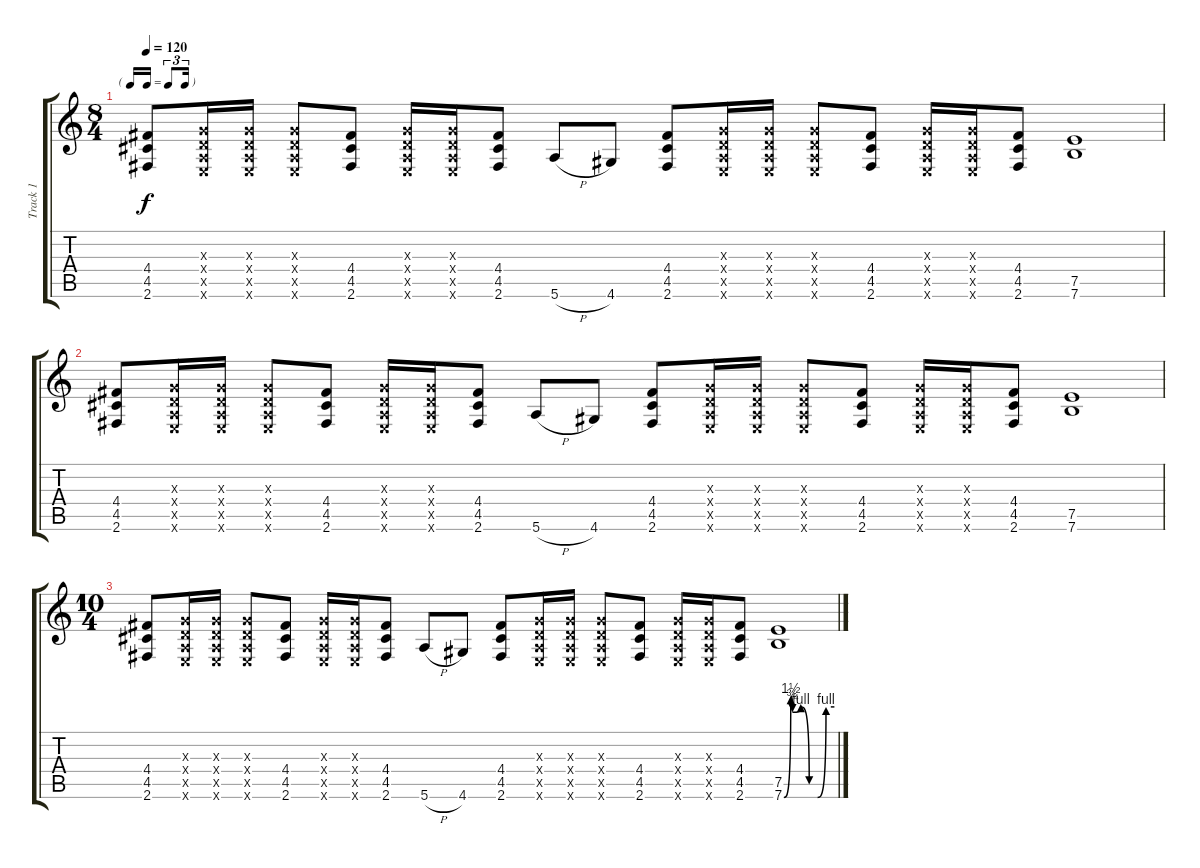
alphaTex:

\track ("Track 1" "Track 1") {instrument distortionguitar}
\staff {score tabs}
\tuning (E4 B3 G3 D3 A2 E2) {hide}
\ts (8 4)
\tf triplet16th
\tempo 120
\clef g2
\ks c
(4.4 4.5 2.6).8{dy f} (0.3{x} 0.4{x} 0.5{x} 0.6{x}).16 (0.3{x} 0.4{x} 0.5{x} 0.6{x}).16 (0.3{x} 0.4{x} 0.5{x} 0.6{x}).8 (4.4 4.5 2.6).8 (0.3{x} 0.4{x} 0.5{x} 0.6{x}).16 (0.3{x} 0.4{x} 0.5{x} 0.6{x}).16 (4.4 4.5 2.6).8 5.6{h}.8 4.6.8 (4.4 4.5 2.6).8 (0.3{x} 0.4{x} 0.5{x} 0.6{x}).16 (0.3{x} 0.4{x} 0.5{x} 0.6{x}).16 (0.3{x} 0.4{x} 0.5{x} 0.6{x}).8 (4.4 4.5 2.6).8 (0.3{x} 0.4{x} 0.5{x} 0.6{x}).16 (0.3{x} 0.4{x} 0.5{x} 0.6{x}).16 (4.4 4.5 2.6).8 (7.5 7.6).1 |
(4.4 4.5 2.6).8 (0.3{x} 0.4{x} 0.5{x} 0.6{x}).16 (0.3{x} 0.4{x} 0.5{x} 0.6{x}).16 (0.3{x} 0.4{x} 0.5{x} 0.6{x}).8 (4.4 4.5 2.6).8 (0.3{x} 0.4{x} 0.5{x} 0.6{x}).16 (0.3{x} 0.4{x} 0.5{x} 0.6{x}).16 (4.4 4.5 2.6).8 5.6{h}.8 4.6.8 (4.4 4.5 2.6).8 (0.3{x} 0.4{x} 0.5{x} 0.6{x}).16 (0.3{x} 0.4{x} 0.5{x} 0.6{x}).16 (0.3{x} 0.4{x} 0.5{x} 0.6{x}).8 (4.4 4.5 2.6).8 (0.3{x} 0.4{x} 0.5{x} 0.6{x}).16 (0.3{x} 0.4{x} 0.5{x} 0.6{x}).16 (4.4 4.5 2.6).8 (7.5 7.6).1 |
\ts (10 4)
(4.4 4.5 2.6).8 (0.3{x} 0.4{x} 0.5{x} 0.6{x}).16 (0.3{x} 0.4{x} 0.5{x} 0.6{x}).16 (0.3{x} 0.4{x} 0.5{x} 0.6{x}).8 (4.4 4.5 2.6).8 (0.3{x} 0.4{x} 0.5{x} 0.6{x}).16 (0.3{x} 0.4{x} 0.5{x} 0.6{x}).16 (4.4 4.5 2.6).8 5.6{h}.8 4.6.8 (4.4 4.5 2.6).8 (0.3{x} 0.4{x} 0.5{x} 0.6{x}).16 (0.3{x} 0.4{x} 0.5{x} 0.6{x}).16 (0.3{x} 0.4{x} 0.5{x} 0.6{x}).8 (4.4 4.5 2.6).8 (0.3{x} 0.4{x} 0.5{x} 0.6{x}).16 (0.3{x} 0.4{x} 0.5{x} 0.6{x}).16 (4.4 4.5 2.6).8 (7.5 7.6{be (custom 0 0 8 6 10 3 20 4 30 0 40 0 50 4 60 4)}).1
